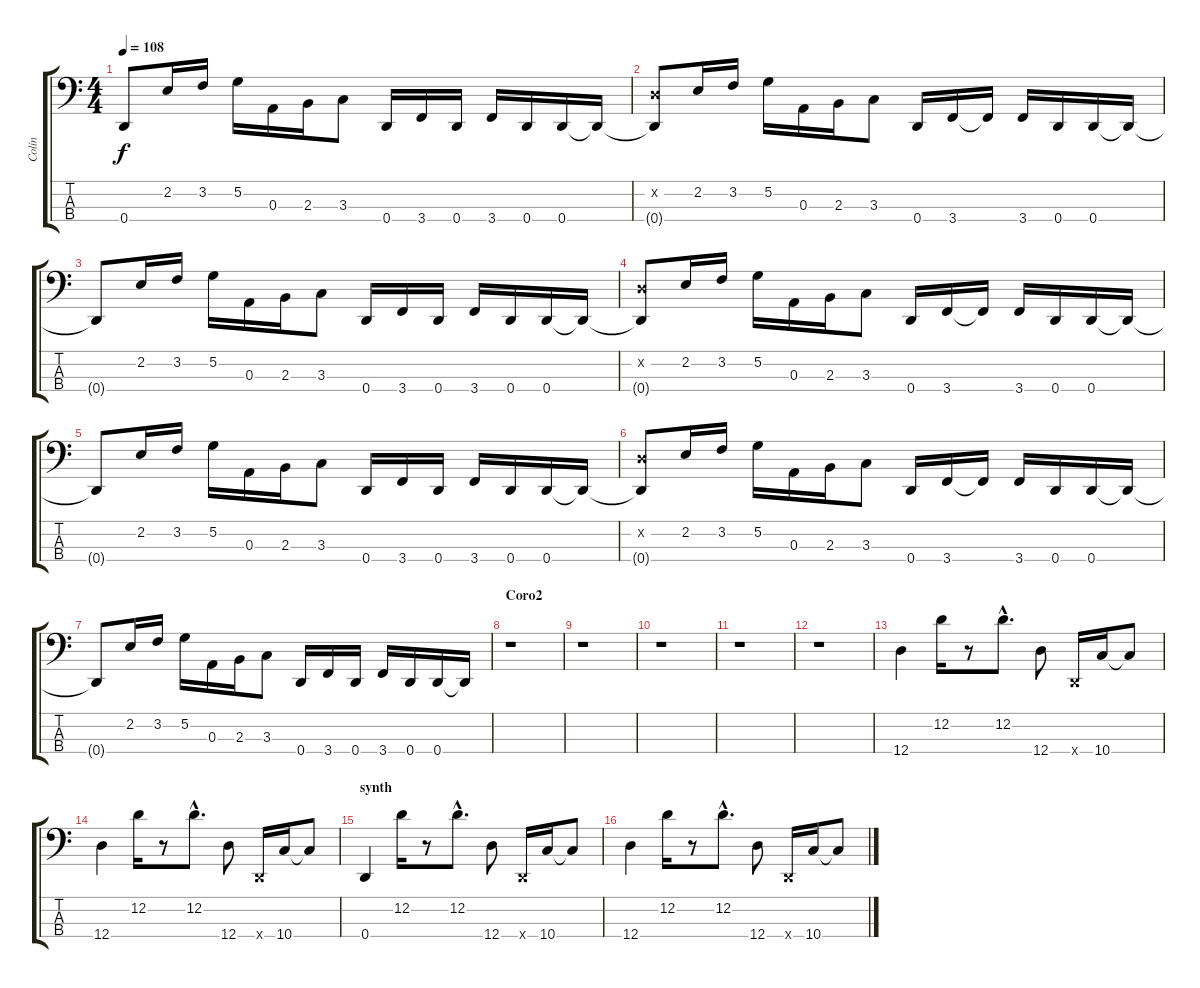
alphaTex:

\track ("Colin" "Colin") {instrument electricbassfinger}
\staff {score tabs}
\tuning (G2 D2 A1 D1) {hide}
\ts (4 4)
\tempo 108
\clef f4
\ks c
0.4{t}.8{dy f} 2.2.16 3.2.16 5.2.16 0.3.16 2.3.16 3.3.8 0.4.16 3.4.16 0.4.16 3.4.16 0.4.16 0.4.16 0.4{t}.16 |
(0.2{x} 0.4{t}).8 2.2.16 3.2.16 5.2.16 0.3.16 2.3.16 3.3.8 0.4.16 3.4.16 3.4{t}.16 3.4.16 0.4.16 0.4.16 0.4{t}.16 |
0.4{t}.8 2.2.16 3.2.16 5.2.16 0.3.16 2.3.16 3.3.8 0.4.16 3.4.16 0.4.16 3.4.16 0.4.16 0.4.16 0.4{t}.16 |
(0.2{x} 0.4{t}).8 2.2.16 3.2.16 5.2.16 0.3.16 2.3.16 3.3.8 0.4.16 3.4.16 3.4{t}.16 3.4.16 0.4.16 0.4.16 0.4{t}.16 |
0.4{t}.8 2.2.16 3.2.16 5.2.16 0.3.16 2.3.16 3.3.8 0.4.16 3.4.16 0.4.16 3.4.16 0.4.16 0.4.16 0.4{t}.16 |
(0.2{x} 0.4{t}).8 2.2.16 3.2.16 5.2.16 0.3.16 2.3.16 3.3.8 0.4.16 3.4.16 3.4{t}.16 3.4.16 0.4.16 0.4.16 0.4{t}.16 |
0.4{t}.8 2.2.16 3.2.16 5.2.16 0.3.16 2.3.16 3.3.8 0.4.16 3.4.16 0.4.16 3.4.16 0.4.16 0.4.16 0.4{t}.16 |
\section ("" "Coro2")
r.1 |
r.1 |
r.1 |
r.1 |
r.1 |
12.4.4 12.2.16 r.8 12.2{hac}.8{d} 12.4.8 0.4{x}.16 10.4.16 10.4{t}.8 |
12.4.4 12.2.16 r.8 12.2{hac}.8{d} 12.4.8 0.4{x}.16 10.4.16 10.4{t}.8 |
\section ("" "synth")
0.4.4 12.2.16 r.8 12.2{hac}.8{d} 12.4.8 0.4{x}.16 10.4.16 10.4{t}.8 |
12.4.4 12.2.16 r.8 12.2{hac}.8{d} 12.4.8 0.4{x}.16 10.4.16 10.4{t}.8
